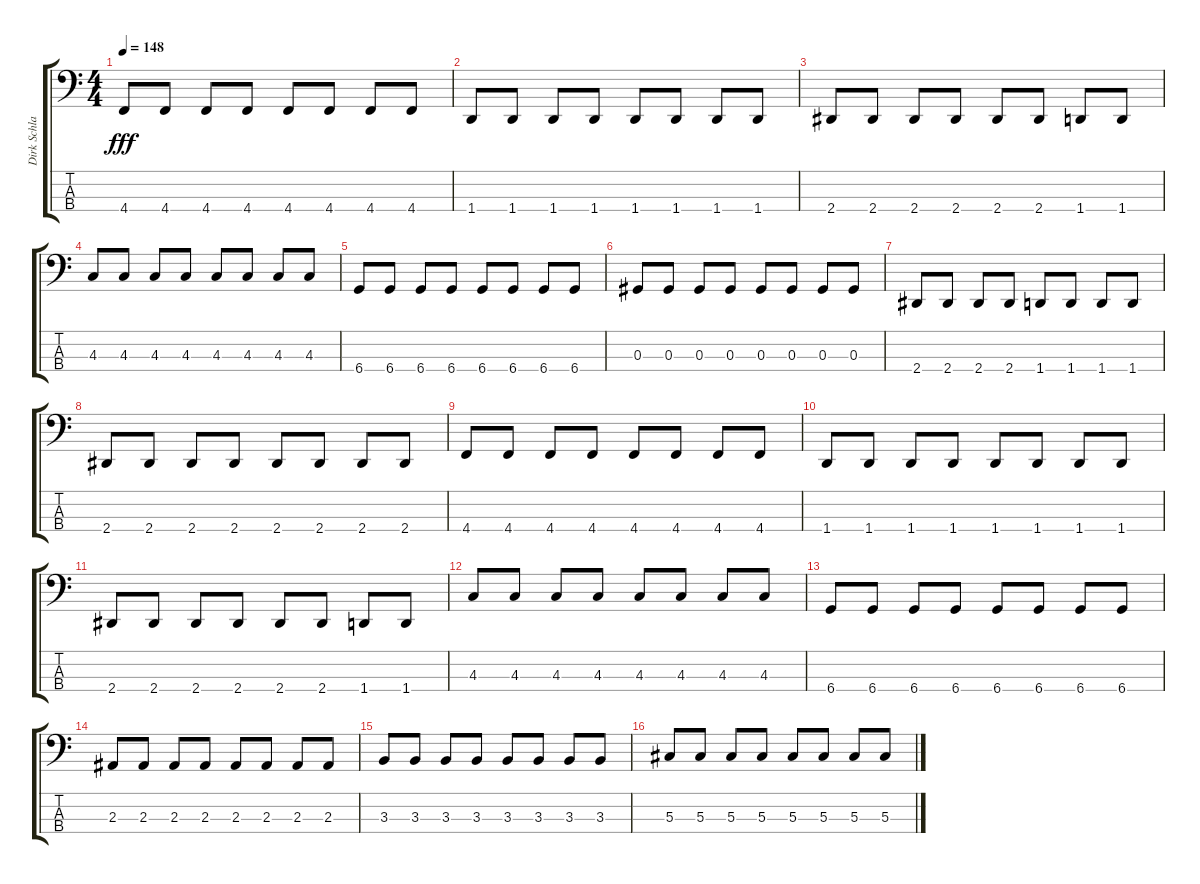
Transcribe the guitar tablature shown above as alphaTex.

\track ("Dirk Schlachter<Bass>" "Dirk Schla") {instrument electricbassfinger}
\staff {score tabs}
\tuning (Gb2 Db2 Ab1 Db1) {hide}
\ts (4 4)
\tempo 148
\clef f4
\ks c
4.4.8{dy fff} 4.4.8 4.4.8 4.4.8 4.4.8 4.4.8 4.4.8 4.4.8 |
1.4.8 1.4.8 1.4.8 1.4.8 1.4.8 1.4.8 1.4.8 1.4.8 |
2.4.8 2.4.8 2.4.8 2.4.8 2.4.8 2.4.8 1.4.8 1.4.8 |
4.3.8 4.3.8 4.3.8 4.3.8 4.3.8 4.3.8 4.3.8 4.3.8 |
6.4.8 6.4.8 6.4.8 6.4.8 6.4.8 6.4.8 6.4.8 6.4.8 |
0.3.8 0.3.8 0.3.8 0.3.8 0.3.8 0.3.8 0.3.8 0.3.8 |
2.4.8 2.4.8 2.4.8 2.4.8 1.4.8 1.4.8 1.4.8 1.4.8 |
2.4.8 2.4.8 2.4.8 2.4.8 2.4.8 2.4.8 2.4.8 2.4.8 |
4.4.8 4.4.8 4.4.8 4.4.8 4.4.8 4.4.8 4.4.8 4.4.8 |
1.4.8 1.4.8 1.4.8 1.4.8 1.4.8 1.4.8 1.4.8 1.4.8 |
2.4.8 2.4.8 2.4.8 2.4.8 2.4.8 2.4.8 1.4.8 1.4.8 |
4.3.8 4.3.8 4.3.8 4.3.8 4.3.8 4.3.8 4.3.8 4.3.8 |
6.4.8 6.4.8 6.4.8 6.4.8 6.4.8 6.4.8 6.4.8 6.4.8 |
2.3.8 2.3.8 2.3.8 2.3.8 2.3.8 2.3.8 2.3.8 2.3.8 |
3.3.8 3.3.8 3.3.8 3.3.8 3.3.8 3.3.8 3.3.8 3.3.8 |
5.3.8 5.3.8 5.3.8 5.3.8 5.3.8 5.3.8 5.3.8 5.3.8
